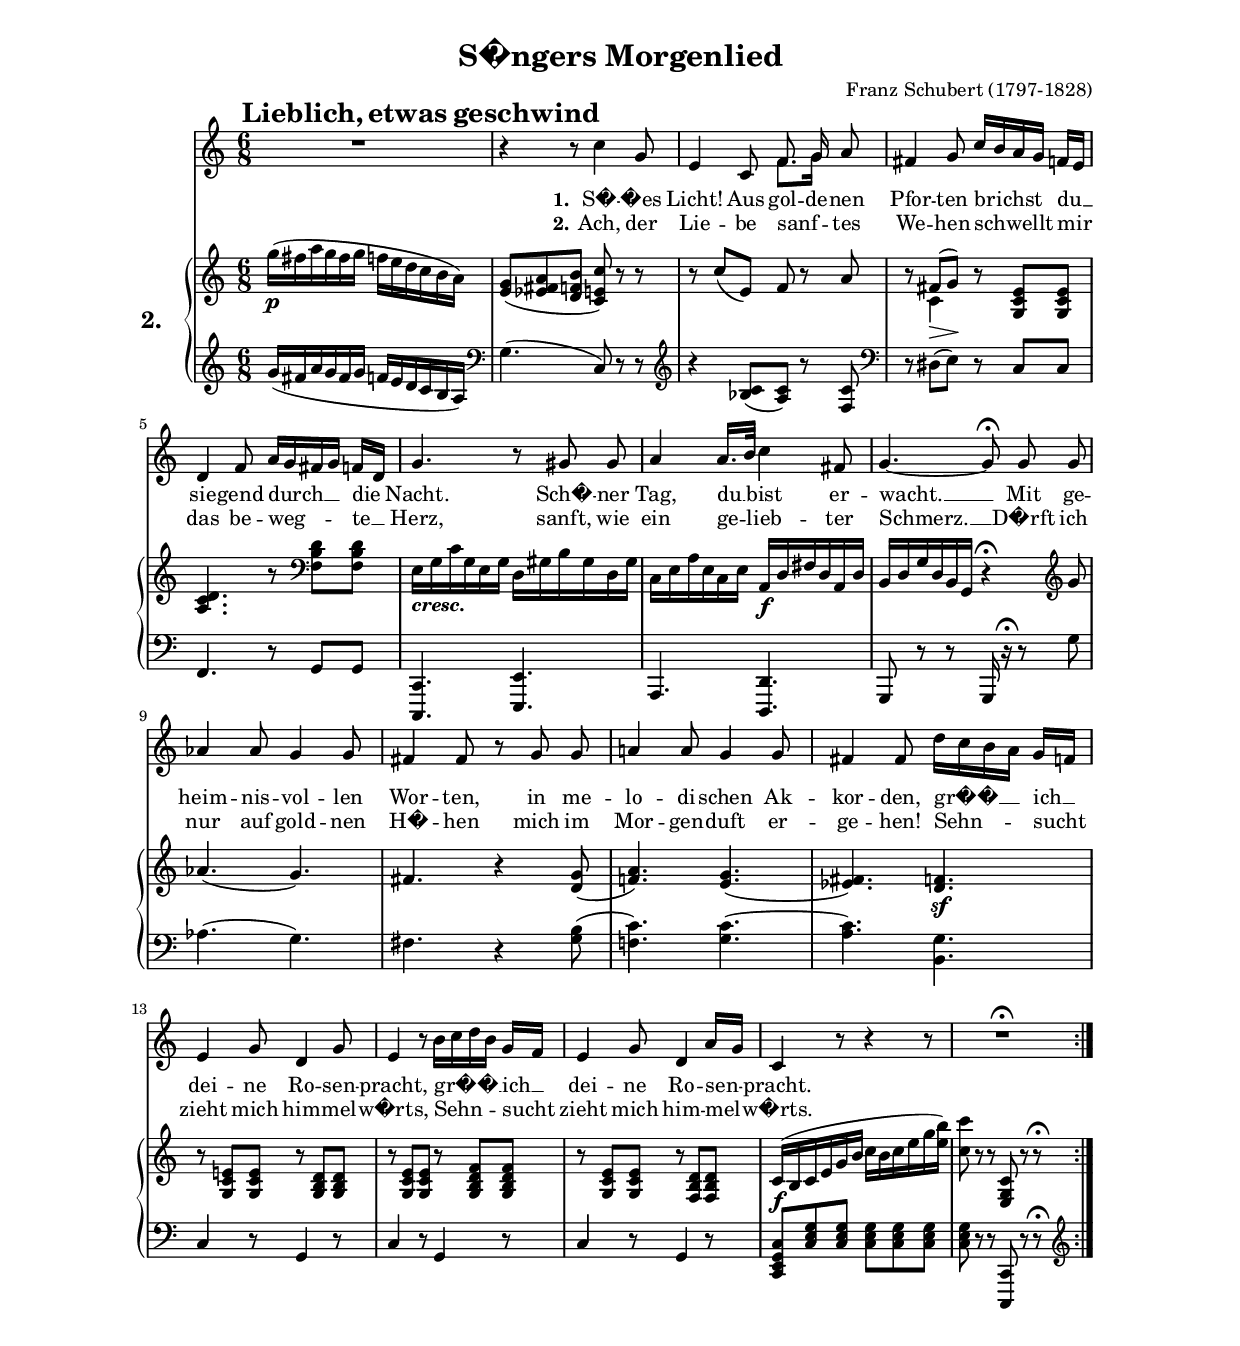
\header {
    title = "S�ngers Morgenlied"
    composer = "Franz Schubert (1797-1828)"
    date = "27. Februar 1815"
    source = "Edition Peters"
    editor = "Paul Losse"
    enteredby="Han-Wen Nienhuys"
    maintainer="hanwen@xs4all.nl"

    texidoc = "The source is a rather tightly set Peters in Edition is
    a heavy font. The Peters edition (4622c) was `herausgegeben' by
    Paul Losse, whose name also appears on a 1956 edition of some
    other music. Strictly speaking, his edititorial enhancements will
    not be in the PD - but I am assuming there are no notable ones in
    this small piece.

    The original compresses the entire music onto a single page, in 4
    systems.  Lily does so too if you tune down spacing-increment, but
    chooses line breaks differently.

    Further manual tweaks: the slur in measure 12 has been flattened
manually. The beam in measure 3, left-hand, technically is wrong, but
has been added following the original. The crescendo in measure 4 has
been lowered

"

}

\version "2.3.22"
manuscriptBreak = { \break }



#(set-global-staff-size (/ (* 5.8 72.27) 25.4))

\paper  {
%#(set-global-staff-size (* 5.8 mm))
    linewidth = #(* mm 160)
    indent = 8\mm
    interscoreline = 2.\mm
    betweensystemspace = 15\mm
    raggedbottom = ##t 
    }

modernAccidentals = {
  \set Staff.extraNatural =  ##f
  \set Staff.autoAccidentals =  #'(Staff (same-octave . 1) (any-octave . 0))
  \set Staff.autoCautionaries =  #'()  
}


melody =    \relative c'' \repeat volta 2 \context Voice = singer {
    \time 6/8
    \autoBeamOff
    s1*0^\markup { \bold \large\bigger\bigger { \hspace #-3.0 Lieblich, etwas geschwind } }
  R2.
  r4 r8 c4 g8 |
  e4 c8
    <<
	\new Voice { \stemUp f8. g16 }
	{ \stemDown f8.[ g16] } >> \stemNeutral a8 |
  fis4  g8 c16[ b a g] f[ e] |
  d4 f8 a16[ g fis g] f[ d] |
  g4. r8 gis gis |
  a4 a16.[ b32] c4 fis,8 |
  g4.~ g8-\fermata g8 g |
  as4 as8 g4 g8 |
  fis4 fis8 r8 g g  |
  a!4 a8 g4 g8 |
  fis4 fis8 d'16[ c b a] g[ f] |
  e4 g8 d4 g8 e4 r8 b'16[ c d b] g[ f] |
  e4 g8 d4 a'16[ g] |
  c,4 r8 r4 r8 |

    % TODO : make \fermata work. 
  R2.^\fermataMarkup 
}


ignoreMelisma =	\set ignoreMelismata = ##t
ignoreMelismaOff = \unset ignoreMelismata 


firstVerse = \lyricmode {
    \set stanza = "1."
    
    S� -- �es Licht! Aus
    \ignoreMelisma
    gol --
    \ignoreMelismaOff

    de -- nen  Pfor -- ten brichst du __ \manuscriptBreak | 
    sie -- gend durch __ die Nacht. Sch� -- ner Tag, du __ bist er -- wacht. __ Mit ge -- |
    \manuscriptBreak
    heim -- nis -- vol -- len Wor -- ten, in me -- lo -- di -- schen Ak -- kor -- den, gr�� __ ich __ \manuscriptBreak |
    dei -- ne Ro -- sen -- pracht, gr�� __ ich __ dei -- ne Ro -- sen -- pracht. 
    }

secondVerse = \lyricmode {
    \set stanza = "2."
    Ach, der Lie -- be sanf
    -- tes We -- hen schwellt mir |
    das be -- weg -- te __ Herz, sanft, wie ein ge -- lieb -- ter Schmerz. __ D�rft ich | 
    nur auf gold -- nen H� -- hen mich im Mor -- gen -- duft er -- ge -- hen! Sehn -- sucht |
    zieht mich him -- mel -- w�rts, Sehn -- sucht zieht mich him -- mel -- w�rts.
    }

pianoRH =  \relative c''' \repeat volta 2 {
    #(set-accidental-style 'modern)
    g16(_\p fis a g fis g f e d c b a ) | 
    <g e>8( <es fis a> <d f b> <c e c'>) r8 r | 
    r8 c'( e,) f r a |
    \once \override DynamicLineSpanner   #'padding =#3
    r8 << { s8 s8 }  << { fis(\> g)\!
			    } \\ { c,4 } >> >> r8 <e c g> <e c g> |
    <d c a>4. r8 \clef bass  <d b f> <d b f> |
    e,16_" "_\markup { \bold\italic cresc. } g c g e g d gis b gis d gis |
    c, e a e c e a,-\f d fis d a d |
    b d g  d b g r4\fermata \clef treble g''8 |
    as4.( g 4.) | fis4. r4 <d g>8 ( |
    <f a>4.) <e g>4.( <es fis> ) <d f>\sf |
    r8 <e c g> <e c g> r <d b g > <d b g> |
    r <e c g> <e c g> r <f d b g> <f d b g> |
    r <e c g> <e c g> r <d b f> <d b f> |
    c16(_\f b c e g b c b c e g <e b'>) |
    <c c'>8 r r <c, g e>8 r r\fermata |  
}

pianoLH =  \relative c'' \repeat volta 2 {
    #(set-accidental-style 'modern)
    g16( fis a g fis g f e d c b a) | 
    \clef bass g4.( c,8) r r
    \clef treble r4 <bes' c>8([ <a c>)] r <f c'> |
    \clef bass r8 dis( e) r c c |
    f,4. r8 g g |
    <c, c,>4. <e e,>4. |
    a,4. <d d,>4. |
    g,8 r r g16 r16\fermata r8 g''8 |
    as4.( g ) |
    fis r4 <g b>8( |
    <f c'>4.)

    \once \override Slur  #'height-limit = #1.0

    <g c>4.( | <a c>4.) <g b,> |
    c,4 r8 g4 r8 |
    c4 r8 g4 r8 |
    c4 r8 g4 r8 |
    <c g e c>8 <c e g> <c e g>     <c e g> <c e g> <c e g> |
    <c e g> r r <c, c,>8 r r\fermata \clef treble
    }

\book {
    \score {
	<< \time 6/8
	   \new Staff <<
	       \context Staff #(set-accidental-style 'modern)
	       \melody >>
	   \lyricsto "singer" \new Lyrics \firstVerse
	   \lyricsto "singer" \new Lyrics \secondVerse
	   \new PianoStaff << 
	       \set PianoStaff.instrument = \markup {
		   \bold
		   \bigger\bigger\bigger\bigger \huge "2.  " }
	       \new Staff \pianoRH
	       \new Staff \pianoLH
	   >> 
       >>

	\layout {
	    \context {
		\Lyrics
		minimumVerticalExtent = #'(-0.5 . 2.5)
	    }
	    \context {
		\Score
		\override Beam #'thickness = #0.55
		\override SpacingSpanner #'spacing-increment = #1.0
		\override Slur #'height-limit = #1.5
	    }
	    \context {
		\PianoStaff
		\override VerticalAlignment #'forced-distance = #10
	    }
	    inputencoding = "latin1"
	}
	\midi {
	    \tempo 4 = 70
	}
    }
}

